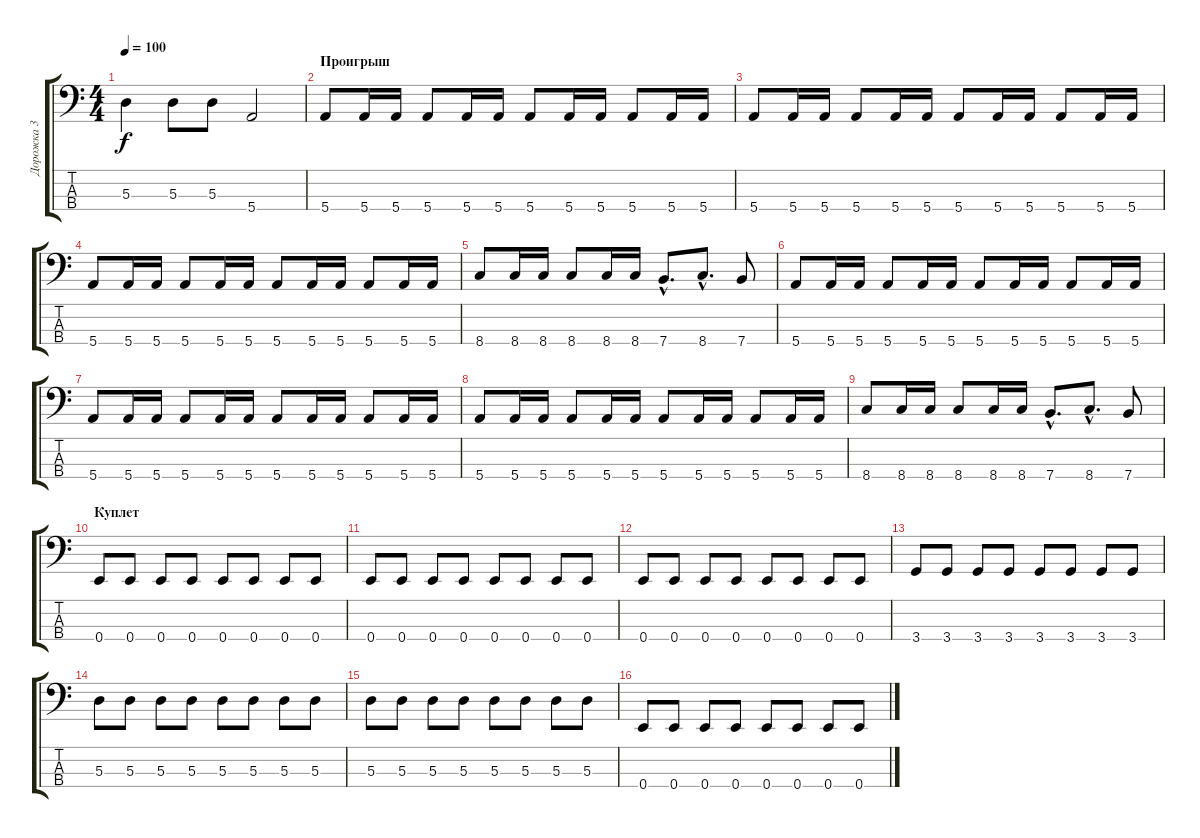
\track ("Дорожка 3" "Дорожка 3") {instrument electricbasspick}
\staff {score tabs}
\tuning (G2 D2 A1 E1) {hide}
\ts (4 4)
\tempo 100
\clef f4
\ks c
5.3.4{dy f} 5.3.8 5.3.8 5.4.2 |
\section ("" "Проигрыш")
5.4.8 5.4.16 5.4.16 5.4.8 5.4.16 5.4.16 5.4.8 5.4.16 5.4.16 5.4.8 5.4.16 5.4.16 |
5.4.8 5.4.16 5.4.16 5.4.8 5.4.16 5.4.16 5.4.8 5.4.16 5.4.16 5.4.8 5.4.16 5.4.16 |
5.4.8 5.4.16 5.4.16 5.4.8 5.4.16 5.4.16 5.4.8 5.4.16 5.4.16 5.4.8 5.4.16 5.4.16 |
8.4.8 8.4.16 8.4.16 8.4.8 8.4.16 8.4.16 7.4{hac}.8{d} 8.4{hac}.8{d} 7.4.8 |
5.4.8 5.4.16 5.4.16 5.4.8 5.4.16 5.4.16 5.4.8 5.4.16 5.4.16 5.4.8 5.4.16 5.4.16 |
5.4.8 5.4.16 5.4.16 5.4.8 5.4.16 5.4.16 5.4.8 5.4.16 5.4.16 5.4.8 5.4.16 5.4.16 |
5.4.8 5.4.16 5.4.16 5.4.8 5.4.16 5.4.16 5.4.8 5.4.16 5.4.16 5.4.8 5.4.16 5.4.16 |
8.4.8 8.4.16 8.4.16 8.4.8 8.4.16 8.4.16 7.4{hac}.8{d} 8.4{hac}.8{d} 7.4.8 |
\section ("" "Куплет")
0.4.8 0.4.8 0.4.8 0.4.8 0.4.8 0.4.8 0.4.8 0.4.8 |
0.4.8 0.4.8 0.4.8 0.4.8 0.4.8 0.4.8 0.4.8 0.4.8 |
0.4.8 0.4.8 0.4.8 0.4.8 0.4.8 0.4.8 0.4.8 0.4.8 |
3.4.8 3.4.8 3.4.8 3.4.8 3.4.8 3.4.8 3.4.8 3.4.8 |
5.3.8 5.3.8 5.3.8 5.3.8 5.3.8 5.3.8 5.3.8 5.3.8 |
5.3.8 5.3.8 5.3.8 5.3.8 5.3.8 5.3.8 5.3.8 5.3.8 |
0.4.8 0.4.8 0.4.8 0.4.8 0.4.8 0.4.8 0.4.8 0.4.8
